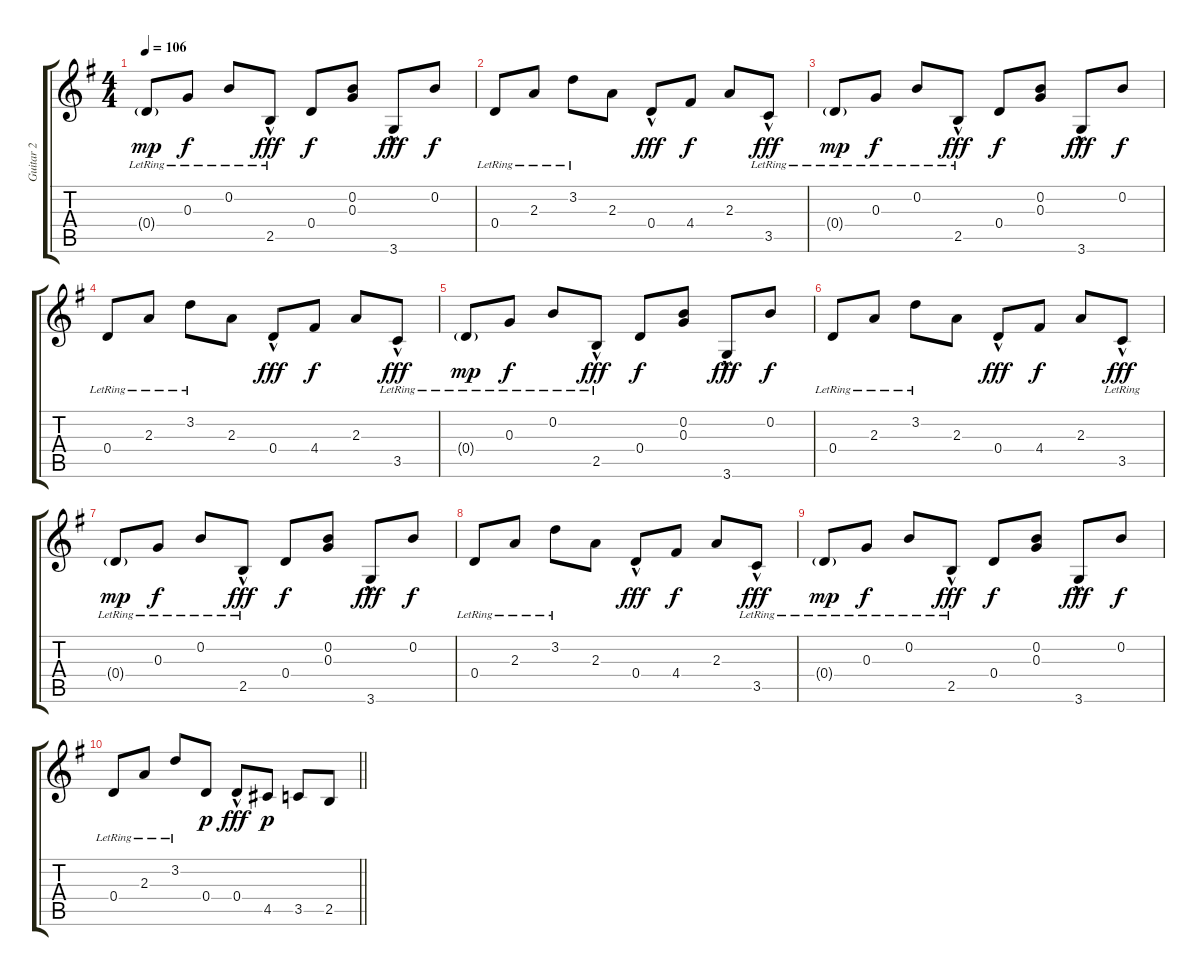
\track ("Guitar 2" "Guitar 2") {instrument overdrivenguitar}
\staff {score tabs}
\tuning (E4 B3 G3 D3 A2 E2) {hide}
\ts (4 4)
\tempo 106
\clef g2
\ks g
0.4{g lr}.8{dy mp} 0.3{lr}.8{dy f} 0.2{lr}.8 2.5{hac lr}.8{dy fff} 0.4.8{dy f} (0.2 0.3).8 3.6{hac}.8{dy fff} 0.2.8{dy f} |
0.4{lr}.8 2.3{lr}.8 3.2{lr}.8 2.3.8 0.4{hac}.8{dy fff} 4.4.8{dy f} 2.3.8 3.5{hac lr}.8{dy fff} |
0.4{g lr}.8{dy mp} 0.3{lr}.8{dy f} 0.2{lr}.8 2.5{hac lr}.8{dy fff} 0.4.8{dy f} (0.2 0.3).8 3.6{hac}.8{dy fff} 0.2.8{dy f} |
0.4{lr}.8 2.3{lr}.8 3.2{lr}.8 2.3.8 0.4{hac}.8{dy fff} 4.4.8{dy f} 2.3.8 3.5{hac lr}.8{dy fff} |
0.4{g lr}.8{dy mp} 0.3{lr}.8{dy f} 0.2{lr}.8 2.5{hac lr}.8{dy fff} 0.4.8{dy f} (0.2 0.3).8 3.6{hac}.8{dy fff} 0.2.8{dy f} |
0.4{lr}.8 2.3{lr}.8 3.2{lr}.8 2.3.8 0.4{hac}.8{dy fff} 4.4.8{dy f} 2.3.8 3.5{hac lr}.8{dy fff} |
0.4{g lr}.8{dy mp} 0.3{lr}.8{dy f} 0.2{lr}.8 2.5{hac lr}.8{dy fff} 0.4.8{dy f} (0.2 0.3).8 3.6{hac}.8{dy fff} 0.2.8{dy f} |
0.4{lr}.8 2.3{lr}.8 3.2{lr}.8 2.3.8 0.4{hac}.8{dy fff} 4.4.8{dy f} 2.3.8 3.5{hac lr}.8{dy fff} |
0.4{g lr}.8{dy mp} 0.3{lr}.8{dy f} 0.2{lr}.8 2.5{hac lr}.8{dy fff} 0.4.8{dy f} (0.2 0.3).8 3.6{hac}.8{dy fff} 0.2.8{dy f} |
\barLineRight lightlight
0.4{lr}.8 2.3{lr}.8 3.2{lr}.8 0.4.8{dy p} 0.4{hac}.8{dy fff} 4.5.8{dy p} 3.5.8 2.5.8
